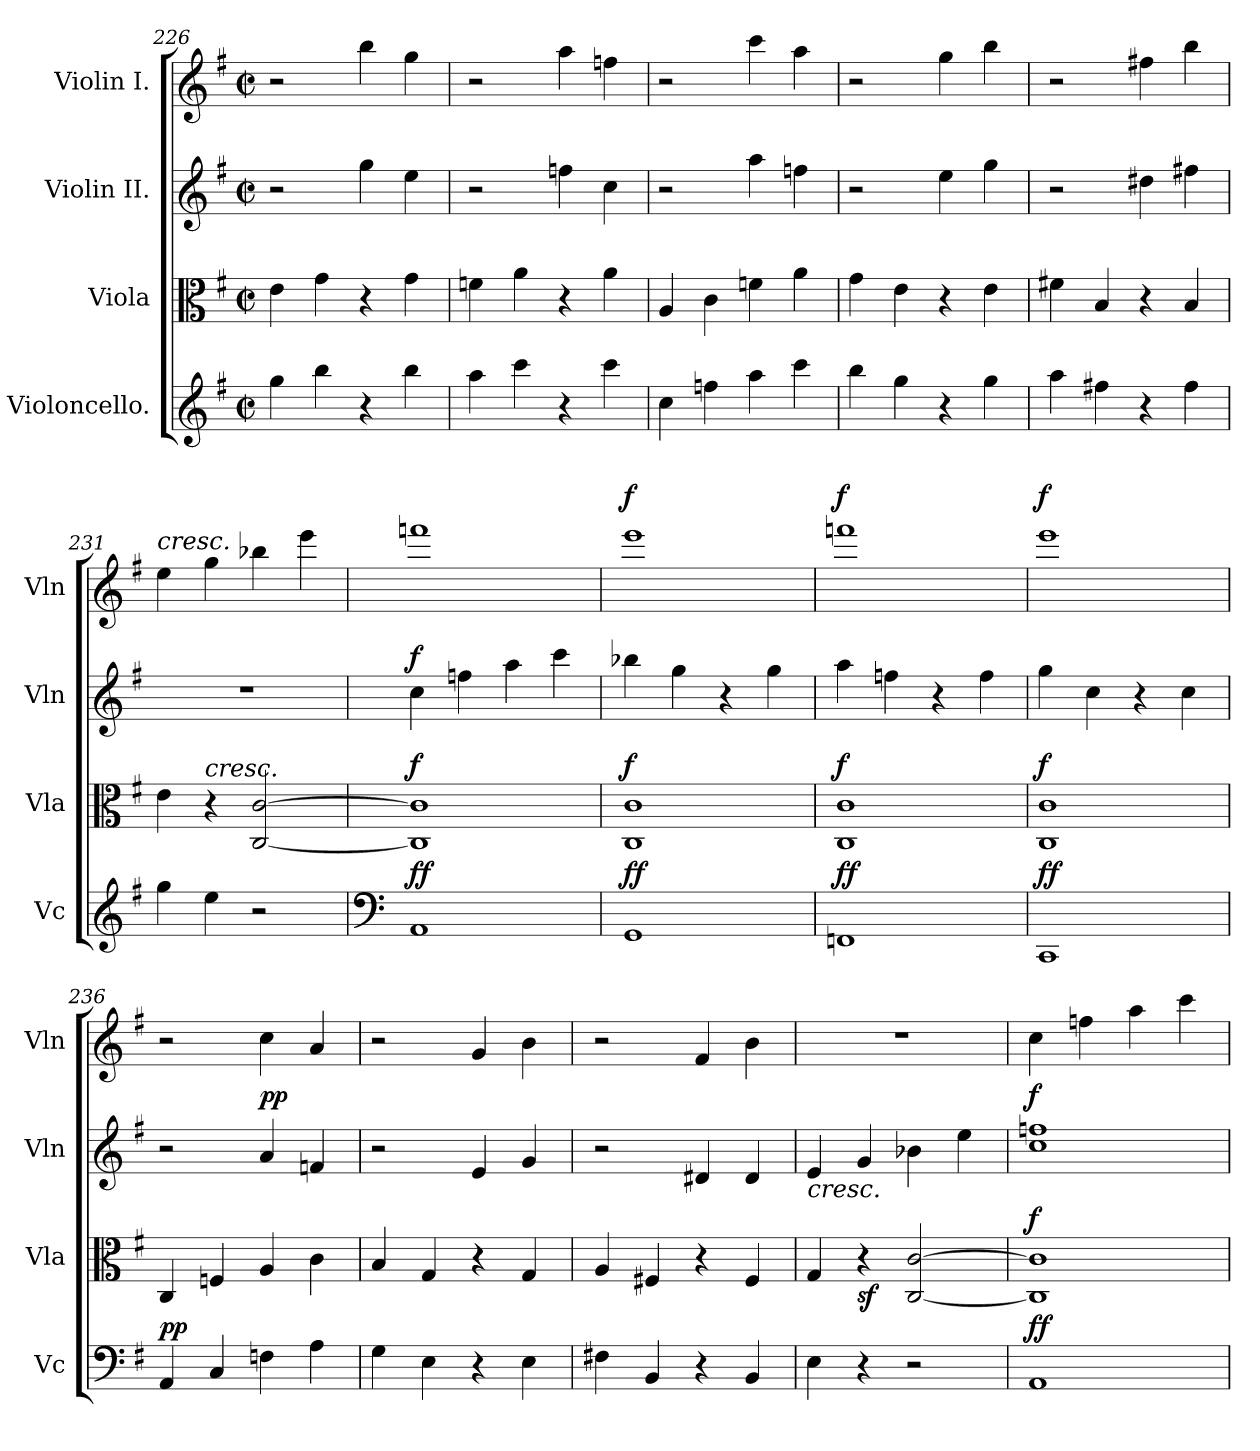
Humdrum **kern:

**kern	**dynam	**kern	**dynam	**kern	**dynam	**kern	**dynam
*part4	*part4	*part3	*part3	*part2	*part2	*part1	*part1
*staff4	*staff4	*staff3	*staff3	*staff2	*staff2	*staff1	*staff1
*I"Violoncello.	*	*I"Viola	*	*I"Violin II.	*	*I"Violin I.	*
*I'Vc	*	*I'Vla	*	*I'Vln	*	*I'Vln	*
*clefG2	*	*clefC3	*	*clefG2	*	*clefG2	*
*k[f#]	*	*k[f#]	*	*k[f#]	*	*k[f#]	*
*M2/2	*	*M2/2	*	*M2/2	*	*M2/2	*
*met(c|)	*	*met(c|)	*	*met(c|)	*	*met(c|)	*
=226	=226	=226	=226	=226	=226	=226	=226
4gg\	.	4e\	.	2r	.	2r	.
4bb\	.	4g\	.	.	.	.	.
4r	.	4r	.	4gg\	.	4bb\	.
4bb\	.	4g\	.	4ee\	.	4gg\	.
=227	=227	=227	=227	=227	=227	=227	=227
4aa\	.	4fn\	.	2r	.	2r	.
4ccc\	.	4a\	.	.	.	.	.
4r	.	4r	.	4ffn\	.	4aa\	.
4ccc\	.	4a\	.	4cc\	.	4ffn\	.
!!LO:PB:g=z
=228	=228	=228	=228	=228	=228	=228	=228
4cc\	.	4A/	.	2r	.	2r	.
4ffn\	.	4c\	.	.	.	.	.
4aa\	.	4fn\	.	4aa\	.	4ccc\	.
4ccc\	.	4a\	.	4ffn\	.	4aa\	.
=229	=229	=229	=229	=229	=229	=229	=229
4bb\	.	4g\	.	2r	.	2r	.
4gg\	.	4e\	.	.	.	.	.
4r	.	4r	.	4ee\	.	4gg\	.
4gg\	.	4e\	.	4gg\	.	4bb\	.
=230	=230	=230	=230	=230	=230	=230	=230
4aa\	.	4f#X\	.	2r	.	2r	.
4ff#X\	.	4B/	.	.	.	.	.
4r	.	4r	.	4dd#X\	.	4ff#X\	.
4ff#\	.	4B/	.	4ff#X\	.	4bb\	.
=231	=231	=231	=231	=231	=231	=231	=231
!	!	!	!	!	!	!LO:TX:a:i:t=cresc.	!
4gg\	.	4e\	.	1r	.	4ee\	.
!	!	!LO:TX:a:i:t=cresc.	!	!	!	!	!
4ee\	.	4r	.	.	.	4gg\	.
2r	.	[2C/ [2c/	.	.	.	4bb-X\	.
.	.	.	.	.	.	4eee\	.
=232	=232	=232	=232	=232	=232	=232	=232
*clefF4	*	*	*	*	*	*	*
!	!LO:DY:b	!	!	!	!	!	!
!	!LO:DY:n=1:a	!	!LO:DY:a	!	!LO:DY:a	!	!
1AA	f f	1C] 1c]	f	4cc\	f	1fffn	.
.	.	.	.	4ffn\	.	.	.
.	.	.	.	4aa\	.	.	.
.	.	.	.	4ccc\	.	.	.
=233	=233	=233	=233	=233	=233	=233	=233
!	!LO:DY:b	!	!	!	!	!	!
!	!LO:DY:n=1:a	!	!LO:DY:a	!	!	!	!LO:DY:a
1GG	f f	1C 1c	f	4bb-X\	.	1eee	f
.	.	.	.	4gg\	.	.	.
.	.	.	.	4r	.	.	.
.	.	.	.	4gg\	.	.	.
=234	=234	=234	=234	=234	=234	=234	=234
!	!LO:DY:b	!	!	!	!	!	!
!	!LO:DY:n=1:a	!	!LO:DY:a	!	!	!	!LO:DY:a
1FFn	f f	1C 1c	f	4aa\	.	1fffn	f
.	.	.	.	4ffn\	.	.	.
.	.	.	.	4r	.	.	.
.	.	.	.	4ff\	.	.	.
!!LO:LB:g=z
=235	=235	=235	=235	=235	=235	=235	=235
!	!LO:DY:a	!	!	!	!	!	!
!	!LO:DY:n=1:b	!	!LO:DY:a	!	!	!	!LO:DY:a
1CC	f f	1C 1c	f	4gg\	.	1eee	f
.	.	.	.	4cc\	.	.	.
.	.	.	.	4r	.	.	.
.	.	.	.	4cc\	.	.	.
=236	=236	=236	=236	=236	=236	=236	=236
!	!LO:DY:b	!	!	!	!	!	!
!	!LO:DY:n=1:a	!	!	!	!	!	!
4AA/	p p	4C/	.	2r	.	2r	.
4C/	.	4Fn/	.	.	.	.	.
!	!	!	!	!	!LO:DY:a	!	!
!	!	!	!	!	!LO:DY:n=1:b	!	!
4Fn\	.	4A/	.	4a/	p p	4cc\	.
4A\	.	4c\	.	4fn/	.	4a/	.
=237	=237	=237	=237	=237	=237	=237	=237
4G\	.	4B/	.	2r	.	2r	.
4E\	.	4G/	.	.	.	.	.
4r	.	4r	.	4e/	.	4g/	.
4E\	.	4G/	.	4g/	.	4b\	.
=238	=238	=238	=238	=238	=238	=238	=238
4F#X\	.	4A/	.	2r	.	2r	.
4BB/	.	4F#X/	.	.	.	.	.
4r	.	4r	.	4d#X/	.	4f#/	.
4BB/	.	4F#/	.	4d#/	.	4b\	.
=239	=239	=239	=239	=239	=239	=239	=239
!	!	!	!	!LO:TX:b:i:t=cresc.	!	!	!
4E\	.	4G/	.	4e/	.	1r	.
!	!	!	!LO:DY:b	!	!	!	!
4r	.	4r	sf	4g/	.	.	.
2r	.	[2C/ [2c/	.	4b-X\	.	.	.
.	.	.	.	4ee\	.	.	.
=240	=240	=240	=240	=240	=240	=240	=240
!	!LO:DY:b	!	!	!	!	!	!
!	!LO:DY:n=1:a	!	!LO:DY:a	!	!LO:DY:a	!	!
1AA	f f	1C] 1c]	f	1cc 1ffn	f	4cc\	.
.	.	.	.	.	.	4ffn\	.
.	.	.	.	.	.	4aa\	.
.	.	.	.	.	.	4ccc\	.
=	=	=	=	=	=	=	=
*-	*-	*-	*-	*-	*-	*-	*-
